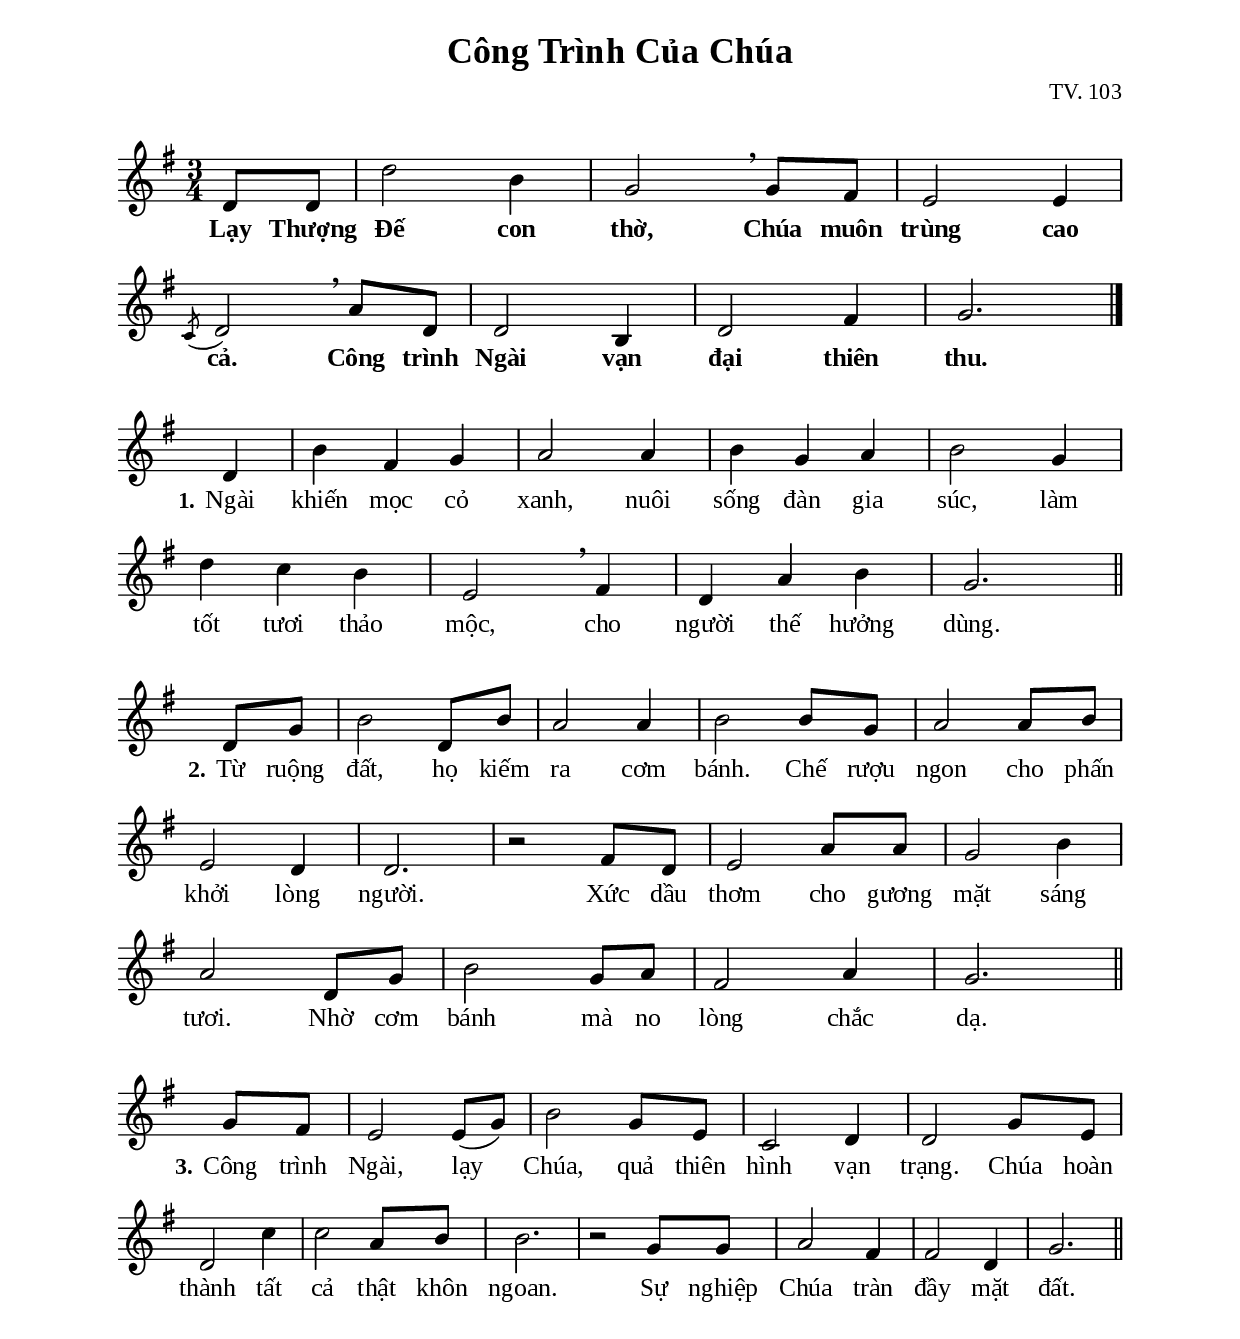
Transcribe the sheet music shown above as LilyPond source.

% Cài đặt chung
\version "2.20.0"
\include "english.ly"

\header {
  title = "Công Trình Của Chúa"
  composer = "TV. 103"
  arranger = " "
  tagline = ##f
}

global = {
  \key g \major
  \time 3/4
}

\paper {
  #(set-paper-size "a4")
  top-margin = 20\mm
  bottom-margin = 15\mm
  left-margin = 20\mm
  right-margin = 20\mm
  indent = #0
  #(define fonts
	 (make-pango-font-tree "Liberation Serif"
	 		       "Liberation Serif"
			       "Liberation Serif"
			       (/ 20 20)))
}

% Nhạc điệp khúc
nhacDiepKhuc = \relative c' {
  \override Lyrics.LyricSpace.minimum-distance = #1.7
  \override Score.BarNumber.break-visibility = ##(#f #f #f)
  \partial 4 d8 d |
  d'2 b4 |
  g2 \breathe g8 fs |
  e2 e4 |
  \acciaccatura c8 d2 \breathe a'8 d, |
  d2 b4 |
  d2 fs4 |
  g2. \bar "|."
}

% Nhạc phiên khúc
nhacPhienKhucMot = \relative c' {
  \override Lyrics.LyricSpace.minimum-distance = #2.0
  \override Score.BarNumber.break-visibility = ##(#f #f #f)
  \partial 4 d4 |
  b' fs g |
  a2 a4 |
  b g a |
  b2 g4 |
  d' c b |
  e,2 \breathe fs4 |
  d a' b |
  g2. \bar "||"
}

nhacPhienKhucHai = \relative c' {
  \override Lyrics.LyricSpace.minimum-distance = #2.0
  \override Score.BarNumber.break-visibility = ##(#f #f #f)
  \partial 4 d8 g |
  b2 d,8 b' |
  a2 a4 |
  b2 b8 g |
  a2 a8 b |
  e,2 d4 |
  d2. |
  r2 fs8 d |
  e2 a8 a |
  g2 b4 |
  a2 d,8 g |
  b2 g8 a |
  fs2 a4 |
  g2. \bar "||"
}

nhacPhienKhucBa = \relative c'' {
  \override Lyrics.LyricSpace.minimum-distance = #2.0
  \override Score.BarNumber.break-visibility = ##(#f #f #f)
  \partial 4 g8 fs |
  e2 e8 (g) |
  b2 g8 e |
  c2 d4 |
  d2 g8 e |
  d2 c'4 |
  c2 a8 b |
  b2. |
  r2 g8 g |
  a2 fs4 |
  fs2 d4 |
  g2. \bar "||"
}

% Lời điệp khúc
loiDiepKhuc = \lyricmode {
  \override Lyrics.LyricText.font-series = #'bold
  Lạy Thượng Đế con thờ,
  Chúa muôn trùng cao cả.
  Công trình Ngài vạn đại thiên thu.
}

% Lời phiên khúc
loiPhienKhucMot = \lyricmode {
  \set stanza = #"1."
  Ngài khiến mọc cỏ xanh, nuôi sống đàn gia súc,
  làm tốt tươi thảo mộc, cho người thế hưởng dùng.
}

loiPhienKhucHai = \lyricmode {
  \set stanza = #"2."
  Từ ruộng đất, họ kiếm ra cơm bánh.
  Chế rượu ngon cho phấn khởi lòng người.
  Xức dầu thơm cho gương mặt sáng tươi.
  Nhờ cơm bánh mà no lòng chắc dạ.
}

loiPhienKhucBa = \lyricmode {
  \set stanza = #"3."
  Công trình Ngài, lạy Chúa,
  quả thiên hình vạn trạng.
  Chúa hoàn thành tất cả thật khôn ngoan.
  Sự nghiệp Chúa tràn đầy mặt đất.
}


% Dàn trang
\score {
  \new ChoirStaff <<
    \new Staff = chorus <<
      \new Voice = "sopranos" {
        \global \stemNeutral \nhacDiepKhuc
      }
    >>
    \new Lyrics = basses
    \context Lyrics = basses 
      %\with \override LyricText.font-shape = #'bold
      \lyricsto sopranos \loiDiepKhuc
  >>
}

\score {
  \new ChoirStaff <<
    \new Staff = verses <<
      \override Staff.TimeSignature.transparent = ##t
      \new Voice = "verse" {
        \global \stemNeutral \nhacPhienKhucMot
      }
    >>
    \new Lyrics \lyricsto verse \loiPhienKhucMot
  >>
}

\score {
  \new ChoirStaff <<
    \new Staff = verses <<
      \override Staff.TimeSignature.transparent = ##t
      \new Voice = "verse" {
        \global \stemNeutral \nhacPhienKhucHai
      }
    >>
    \new Lyrics \lyricsto verse \loiPhienKhucHai
  >>
}

\score {
  \new ChoirStaff <<
    \new Staff = verses <<
      \override Staff.TimeSignature.transparent = ##t
      \new Voice = "verse" {
        \global \stemNeutral \nhacPhienKhucBa
      }
    >>
    \new Lyrics \lyricsto verse \loiPhienKhucBa
  >>
}
